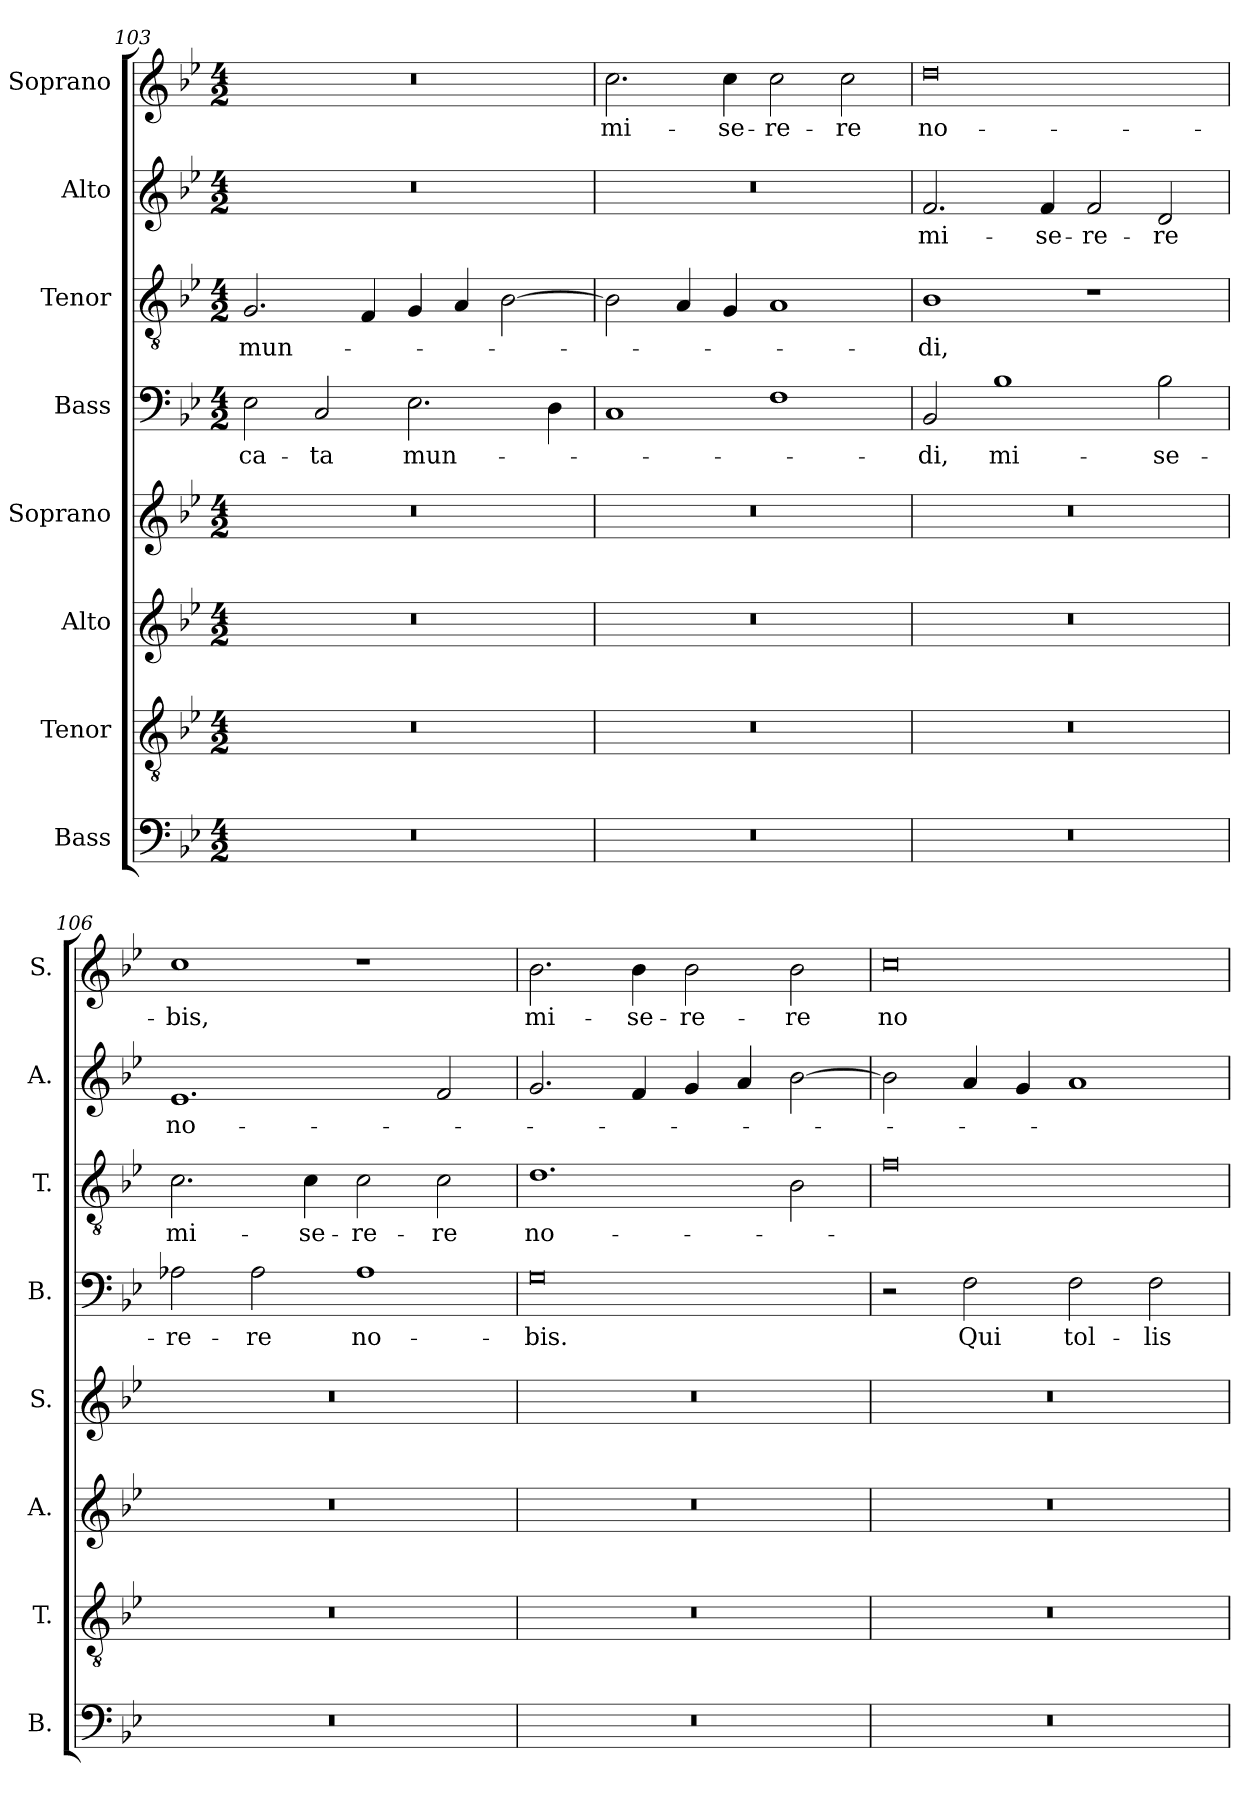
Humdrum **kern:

**kern	**kern	**kern	**kern	**kern	**text	**kern	**text	**kern	**text	**kern	**text
*part8	*part7	*part6	*part5	*part4	*part4	*part3	*part3	*part2	*part2	*part1	*part1
*staff8	*staff7	*staff6	*staff5	*staff4	*staff4	*staff3	*staff3	*staff2	*staff2	*staff1	*staff1
*I"Bass	*I"Tenor	*I"Alto	*I"Soprano	*I"Bass	*	*I"Tenor	*	*I"Alto	*	*I"Soprano	*
*I'B.	*I'T.	*I'A.	*I'S.	*I'B.	*	*I'T.	*	*I'A.	*	*I'S.	*
*clefF4	*clefGv2	*clefG2	*clefG2	*clefF4	*	*clefGv2	*	*clefG2	*	*clefG2	*
*	*ITrd7c12	*	*	*	*	*ITrd7c12	*	*	*	*	*
*k[b-e-]	*k[b-e-]	*k[b-e-]	*k[b-e-]	*k[b-e-]	*	*k[b-e-]	*	*k[b-e-]	*	*k[b-e-]	*
*B-:	*B-:	*B-:	*B-:	*B-:	*	*B-:	*	*B-:	*	*B-:	*
*M4/2	*M4/2	*M4/2	*M4/2	*M4/2	*	*M4/2	*	*M4/2	*	*M4/2	*
=103	=103	=103	=103	=103	=103	=103	=103	=103	=103	=103	=103
!LO:N:vis=1	!LO:N:vis=1	!LO:N:vis=1	!LO:N:vis=1	!	!	!	!	!	!	!	!
!	!	!	!	!	!LO:LY:b:color=#000000	!	!	!	!	!	!
!	!	!	!	!	!	!	!LO:LY:b:color=#000000	!LO:N:vis=1	!	!LO:N:vis=1	!
0r	0r	0r	0r	2E-i\	-ca-	2.GGi/	mun-	0r	.	0r	.
!	!	!	!	!	!LO:LY:b:color=#000000	!	!	!	!	!	!
.	.	.	.	2Ci/	-ta	.	.	.	.	.	.
.	.	.	.	.	.	4FFi/	.	.	.	.	.
!	!	!	!	!	!LO:LY:b:color=#000000	!	!	!	!	!	!
.	.	.	.	2.E-i\	mun-	4GGi/	.	.	.	.	.
.	.	.	.	.	.	4AAi/	.	.	.	.	.
.	.	.	.	.	.	[2BB-i\	.	.	.	.	.
.	.	.	.	4Di\	.	.	.	.	.	.	.
=104	=104	=104	=104	=104	=104	=104	=104	=104	=104	=104	=104
!LO:N:vis=1	!LO:N:vis=1	!LO:N:vis=1	!LO:N:vis=1	!	!	!	!	!LO:N:vis=1	!	!	!
!	!	!	!	!	!	!	!	!	!	!	!LO:LY:b:color=#000000
0r	0r	0r	0r	1Ci	.	2BB-i\]	.	0r	.	2.cci\	mi-
.	.	.	.	.	.	4AAi/	.	.	.	.	.
!	!	!	!	!	!	!	!	!	!	!	!LO:LY:b:color=#000000
.	.	.	.	.	.	4GGi/	.	.	.	4cci\	-se-
!	!	!	!	!	!	!	!	!	!	!	!LO:LY:b:color=#000000
.	.	.	.	1Fi	.	1AAi	.	.	.	2cci\	-re-
!	!	!	!	!	!	!	!	!	!	!	!LO:LY:b:color=#000000
.	.	.	.	.	.	.	.	.	.	2cci\	-re
=105	=105	=105	=105	=105	=105	=105	=105	=105	=105	=105	=105
!LO:N:vis=1	!LO:N:vis=1	!LO:N:vis=1	!LO:N:vis=1	!	!	!	!	!	!	!	!
!	!	!	!	!	!LO:LY:b:color=#000000	!	!	!	!	!	!
!	!	!	!	!	!	!	!LO:LY:b:color=#000000	!	!	!	!
!	!	!	!	!	!	!	!	!	!LO:LY:b:color=#000000	!	!
!	!	!	!	!	!	!	!	!	!	!	!LO:LY:b:color=#000000
0r	0r	0r	0r	2BB-i/	-di,	1BB-i	-di,	2.fi/	mi-	0ddi	no-
!	!	!	!	!	!LO:LY:b:color=#000000	!	!	!	!	!	!
.	.	.	.	1B-i	mi-	.	.	.	.	.	.
!	!	!	!	!	!	!	!	!	!LO:LY:b:color=#000000	!	!
.	.	.	.	.	.	.	.	4fi/	-se-	.	.
!	!	!	!	!	!	!	!	!	!LO:LY:b:color=#000000	!	!
.	.	.	.	.	.	1r	.	2fi/	-re-	.	.
!	!	!	!	!	!LO:LY:b:color=#000000	!	!	!	!	!	!
!	!	!	!	!	!	!	!	!	!LO:LY:b:color=#000000	!	!
.	.	.	.	2B-i\	-se-	.	.	2di/	-re	.	.
=106	=106	=106	=106	=106	=106	=106	=106	=106	=106	=106	=106
!LO:N:vis=1	!LO:N:vis=1	!LO:N:vis=1	!LO:N:vis=1	!	!	!	!	!	!	!	!
!	!	!	!	!	!LO:LY:b:color=#000000	!	!	!	!	!	!
!	!	!	!	!	!	!	!LO:LY:b:color=#000000	!	!	!	!
!	!	!	!	!	!	!	!	!	!LO:LY:b:color=#000000	!	!
!	!	!	!	!	!	!	!	!	!	!	!LO:LY:b:color=#000000
0r	0r	0r	0r	2A-Xi\	-re-	2.Ci\	mi-	1.e-i	no-	1cci	-bis,
!	!	!	!	!	!LO:LY:b:color=#000000	!	!	!	!	!	!
.	.	.	.	2A-i\	-re	.	.	.	.	.	.
!	!	!	!	!	!	!	!LO:LY:b:color=#000000	!	!	!	!
.	.	.	.	.	.	4Ci\	-se-	.	.	.	.
!	!	!	!	!	!LO:LY:b:color=#000000	!	!	!	!	!	!
!	!	!	!	!	!	!	!LO:LY:b:color=#000000	!	!	!	!
.	.	.	.	1A-i	no-	2Ci\	-re-	.	.	1r	.
!	!	!	!	!	!	!	!LO:LY:b:color=#000000	!	!	!	!
.	.	.	.	.	.	2Ci\	-re	2fi/	.	.	.
=107	=107	=107	=107	=107	=107	=107	=107	=107	=107	=107	=107
!LO:N:vis=1	!LO:N:vis=1	!LO:N:vis=1	!LO:N:vis=1	!	!	!	!	!	!	!	!
!	!	!	!	!	!LO:LY:b:color=#000000	!	!	!	!	!	!
!	!	!	!	!	!	!	!LO:LY:b:color=#000000	!	!	!	!
!	!	!	!	!	!	!	!	!	!	!	!LO:LY:b:color=#000000
0r	0r	0r	0r	0Gi	-bis.	1.Di	no-	2.gi/	.	2.b-i\	mi-
!	!	!	!	!	!	!	!	!	!	!	!LO:LY:b:color=#000000
.	.	.	.	.	.	.	.	4fi/	.	4b-i\	-se-
!	!	!	!	!	!	!	!	!	!	!	!LO:LY:b:color=#000000
.	.	.	.	.	.	.	.	4gi/	.	2b-i\	-re-
.	.	.	.	.	.	.	.	4ai/	.	.	.
!	!	!	!	!	!	!	!	!	!	!	!LO:LY:b:color=#000000
.	.	.	.	.	.	2BB-i\	.	[2b-i\	.	2b-i\	-re
=108	=108	=108	=108	=108	=108	=108	=108	=108	=108	=108	=108
!LO:N:vis=1	!LO:N:vis=1	!LO:N:vis=1	!LO:N:vis=1	!	!	!	!	!	!	!	!
!	!	!	!	!	!	!	!	!	!	!	!LO:LY:b:color=#000000
0r	0r	0r	0r	2r	.	0Fi	.	2b-i\]	.	0cci	no-
!	!	!	!	!	!LO:LY:b:color=#000000	!	!	!	!	!	!
.	.	.	.	2Fi\	Qui	.	.	4ai/	.	.	.
.	.	.	.	.	.	.	.	4gi/	.	.	.
!	!	!	!	!	!LO:LY:b:color=#000000	!	!	!	!	!	!
.	.	.	.	2Fi\	tol-	.	.	1ai	.	.	.
!	!	!	!	!	!LO:LY:b:color=#000000	!	!	!	!	!	!
.	.	.	.	2Fi\	-lis	.	.	.	.	.	.
=	=	=	=	=	=	=	=	=	=	=	=
*-	*-	*-	*-	*-	*-	*-	*-	*-	*-	*-	*-
